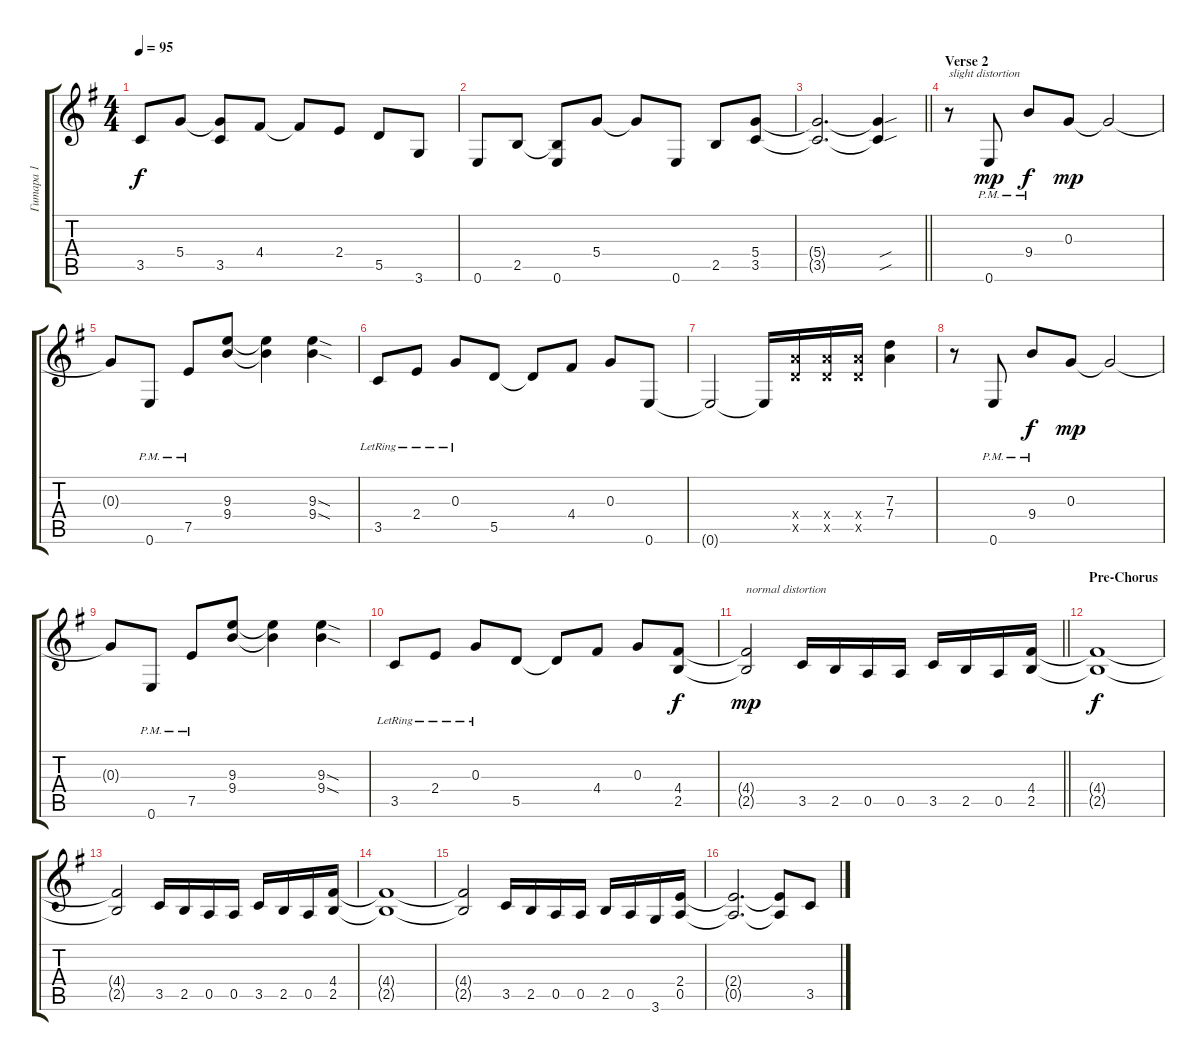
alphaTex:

\track ("Гитара 1" "Гитара 1") {instrument distortionguitar}
\staff {score tabs}
\tuning (E4 B3 G3 D3 A2 E2) {hide}
\ts (4 4)
\tempo 95
\clef g2
\ks eminor
3.5{t}.8{dy f} 5.4.8 (5.4{t} 3.5).8 4.4.8 4.4{t}.8 2.4.8 5.5.8 3.6.8 |
0.6.8 2.5.8 (2.5{t} 0.6).8 5.4.8 5.4{t}.8 0.6.8 2.5.8 (5.4 3.5).8 |
\barLineRight lightlight
(5.4{t} 3.5{t}).2{d} (5.4{sou t} 3.5{sou t}).4 |
\section ("" "Verse 2")
r.8{txt "slight distortion"} 0.6{pm}.8{dy mp} 9.4{pm}.8{dy f} 0.3.8{dy mp} 0.3{t}.2 |
0.3{t}.8 0.6{pm}.8 7.5{pm}.8 (9.3 9.4).8 (9.3{t} 9.4{t}).4 (9.3{sod} 9.4{sod}).4 |
3.5{lr}.8 2.4{lr}.8 0.3{lr}.8 5.5.8 5.5{t}.8 4.4.8 0.3.8 0.6.8 |
0.6{t}.2 0.6{t}.16 (7.4{x} 5.5{x}).16 (7.4{x} 5.5{x}).16 (7.4{x} 5.5{x}).16 (7.3 7.4).4 |
r.8 0.6{pm}.8 9.4{pm}.8{dy f} 0.3.8{dy mp} 0.3{t}.2 |
0.3{t}.8 0.6{pm}.8 7.5{pm}.8 (9.3 9.4).8 (9.3{t} 9.4{t}).4 (9.3{sod} 9.4{sod}).4 |
3.5{lr}.8 2.4{lr}.8 0.3{lr}.8 5.5.8 5.5{t}.8 4.4.8 0.3.8 (4.4 2.5).8{dy f} |
\barLineRight lightlight
(4.4{t} 2.5{t}).2{txt "normal distortion" dy mp} 3.5.16 2.5.16 0.5.16 0.5.16 3.5.16 2.5.16 0.5.16 (4.4 2.5).16 |
\section ("" "Pre-Chorus")
(4.4{t} 2.5{t}).1{dy f} |
(4.4{t} 2.5{t}).2 3.5.16 2.5.16 0.5.16 0.5.16 3.5.16 2.5.16 0.5.16 (4.4 2.5).16 |
(4.4{t} 2.5{t}).1 |
(4.4{t} 2.5{t}).2 3.5.16 2.5.16 0.5.16 0.5.16 2.5.16 0.5.16 3.6.16 (2.4 0.5).16 |
(2.4{t} 0.5{t}).2{d} (2.4{t} 0.5{t}).8 3.5.8
